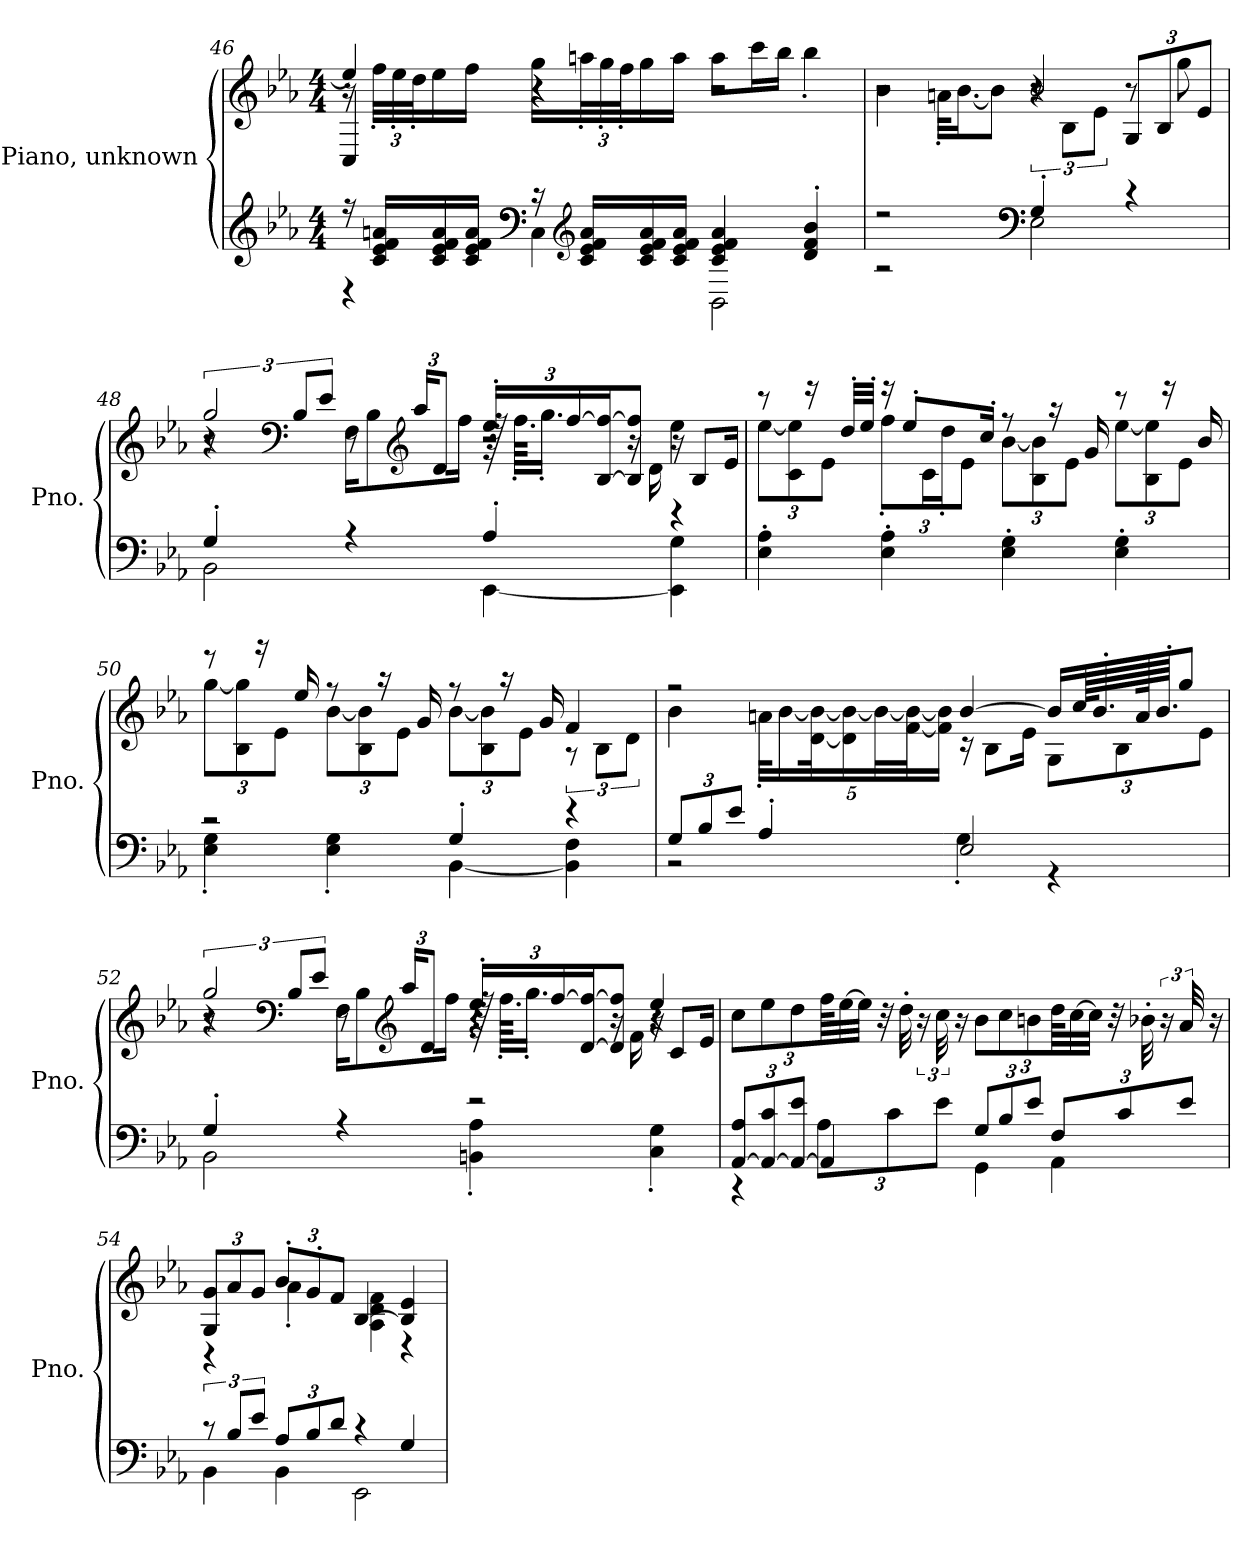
**kern	**kern
*part1	*part1
*staff2	*staff1
*I"Piano, unknown	*
*I'Pno.	*
!!LO:LB:g=z
*clefG2	*clefG2
*k[b-e-a-]	*k[b-e-a-]
*M4/4	*M4/4
=46	=46
*^	*^
*	*	*	*^
16r	4r	4ee-/]	16r	4C/
*	*	*	*Xbrackettup	*
16c/ 16e-/ 16f/ 16an/LL	.	.	48ff'\LLL	.
.	.	.	48ee-'\	.
.	.	.	48dd'\J	.
16c/ 16e-/ 16f/ 16a/	.	.	16ee-\	.
16c/ 16e-/ 16f/ 16a/JJ	.	.	16ff\JJ	.
*clefF4	*	*	*	*
16r	4C\	4r	16gg\LL	4r
*clefG2	*	*	*	*
16c/ 16e-/ 16f/ 16a/LL	.	.	48aan'\L	.
.	.	.	48gg'\	.
.	.	.	48ff'\J	.
16c/ 16e-/ 16f/ 16a/	.	.	16gg\	.
16c/ 16e-/ 16f/ 16a/JJ	.	.	16aa\JJ	.
4c/ 4e-/ 4f/ 4a/	2BB-\	2r	8aa\L	2r
.	.	.	16ccc\L	.
.	.	.	16bb-\JJ	.
4d/' 4f/' 4b-/'	.	.	4bb-'\	.
=47	=47	=47	=47	=47
2r	2r	2r	4b-\	2r
.	.	.	32an'\KLL	.
.	.	.	[16.b-\J	.
.	.	.	8b-\J]	.
*clefF4	*	*	*	*
*	*	*	*brackettup	*
4G'/	2E-\	2b-/	12r	4r
.	.	.	12B-\L	.
.	.	.	12e-\J	.
*	*	*	*	*Xbrackettup
4r	.	.	8r	12G/L
.	.	.	.	12B-/
.	.	.	8gg\	.
.	.	.	.	12e-/J
!!LO:LB:g=z	!!	!!
=48	=48	=48	=48	=48
*	*	*	*	*brackettup
4G'/	2BB-\	2gg/	4r	12r
*	*	*clefF4	*	*
.	.	.	.	12B-/L
.	.	.	.	12e-/J
4r	.	.	16F\KL	8r
.	.	.	8B-\	.
*	*	*clefG2	*	*
*	*	*	*	*Xbrackettup
.	.	.	.	24aa-/KL
.	.	.	.	12d/J
.	.	.	16ff\Jk	.
4A-'/	[4EE-\	2r	128r	24ee-'/LL
.	.	.	64.ff'\KKLL	.
.	.	.	16.gg'\JJ	.
.	.	.	.	[24ff/
.	.	.	.	[24B-/ 24ff/_J
.	.	.	16r	8B-/] 8ff/]J
.	.	.	16d\	.
4r	4EE-\] 4G\	.	4ee-\	16r
.	.	.	.	8B-/L
.	.	.	.	16e-/Jk
*v	*v	*	*	*
*	*	*v	*v
!!LO:LB:g=z
=49	=49	=49
4E-\' 4A-\'	8r	[12ee-\L
.	.	12c\ 12ee-\]
.	16r	.
.	.	12e-\J
.	32dd'/LLL	.
.	32ee-'/JJJ	.
4E-\' 4A-\'	16r	12ff'\L
.	8ee-'/L	.
.	.	24c\L
.	.	24dd'\J
.	.	12e-\J
.	16cc'/Jk	.
4E-\' 4G\'	8r	[12b-\L
.	.	12B-\ 12b-\]
.	16r	.
.	.	12e-\J
.	16g/	.
4E-\' 4G\'	8r	[12ee-\L
.	.	12B-\ 12ee-\]
.	16r	.
.	.	12e-\J
.	16b-/	.
=50	=50	=50
*^	*	*
2r	4E-\' 4G\'	8r	[12gg\L
.	.	.	12B-\ 12gg\]
.	.	16r	.
.	.	.	12e-\J
.	.	16ee-/	.
.	4E-\' 4G\'	8r	[12b-\L
.	.	.	12B-\ 12b-\]
.	.	16r	.
.	.	.	12e-\J
.	.	16g/	.
4G'/	[4BB-\	8r	[12b-\L
.	.	.	12B-\ 12b-\]
.	.	16r	.
.	.	.	12e-\J
.	.	16g/	.
*	*	*	*brackettup
4r	4BB-\] 4F\	4f/	12r
.	.	.	12B-\L
.	.	.	12d\J
!!LO:LB:g=z	!!
=51	=51	=51	=51
*Xbrackettup	*	*	*
12G/L	2r	2r	4b-\
12B-/	.	.	.
12e-/J	.	.	.
*	*	*	*Xbrackettup
4A-'/	.	.	40an'\KLL
.	.	.	[20b-\
.	.	.	[40d\ 40b-\_K
.	.	.	20d\] 20b-\_
.	.	.	40b-\L_
.	.	.	[40f\ 40b-\_J
.	.	.	20f\] 20b-\]JJ
2E-/	4G'\	[4b-/	16r
.	.	.	8B-\L
.	.	.	16e-\Jk
.	4r	16b-/LL]	12G\L
.	.	128cc/KLL	.
.	.	64.b-'/	.
.	.	.	12B-\
.	.	128a/K	.
.	.	64.b-'/JJJ	.
.	.	8gg/J	.
.	.	.	12e-\J
!!LO:LB:g=z
=52	=52	=52	=52
*	*	*	*^
*	*	*	*	*brackettup
4G'/	2BB-\	2gg/	4r	12r
*	*	*clefF4	*	*
.	.	.	.	12B-/L
.	.	.	.	12e-/J
4r	.	.	16F\KL	8r
.	.	.	8B-\	.
*	*	*clefG2	*	*
*	*	*	*	*Xbrackettup
.	.	.	.	24aa-/KL
.	.	.	.	12d/J
.	.	.	16ff\Jk	.
2r	4BBn\' 4A-\'	4r	128r	24ee-'/LL
.	.	.	64.ff'\KKLL	.
.	.	.	16.gg'\JJ	.
.	.	.	.	[24ff/
.	.	.	.	[24d/ 24ff/_J
.	.	.	16r	8d/] 8ff/]J
.	.	.	16f\	.
.	4C\' 4G\'	4ee-/	4r	16r
.	.	.	.	8c/L
.	.	.	.	16e-/Jk
*	*	*v	*v	*v
!!LO:PB:g=z
=53	=53	=53
[12AA-/ 12A-/L	4r	12cc\L
12AA-/_ 12c/	.	12ee-\
12AA-/_ 12e-/J	.	12dd\
4AA-/]	12A-\L	96ff\KLL
.	.	[48ee-\
.	.	32ee-\JJJ]
.	.	32r
.	12c\	.
.	.	32dd'\
*	*	*brackettup
.	.	24r
.	12e-\J	48cc\
.	.	16r
*	*	*Xbrackettup
12G/L	4GG\	12b-\L
12B-/	.	12cc\
12e-/J	.	12bn\
12F/L	4AA-\	96dd\KLL
.	.	[48cc\
.	.	32cc\JJJ]
.	.	32r
12c/	.	.
.	.	32b-X'\
*	*	*brackettup
.	.	24r
12e-/J	.	48a-/
.	.	16r
=54	=54	=54
*brackettup	*	*Xbrackettup
*	*	*^
12r	4BB-\	12G/ 12g/L	4r
12B-/L	.	12a-/	.
12e-/J	.	12g/J	.
*Xbrackettup	*	*	*
12A-/L	4BB-\	12b-'/L	4a-'\
12B-/	.	12g'/	.
12d/J	.	12f/J	.
4r	2EE-\	[4B-/	4A-\ 4d\ 4f\
4G/	.	4B-/] 4e-/	4r
*v	*v	*	*
*	*v	*v
=	=
*-	*-
